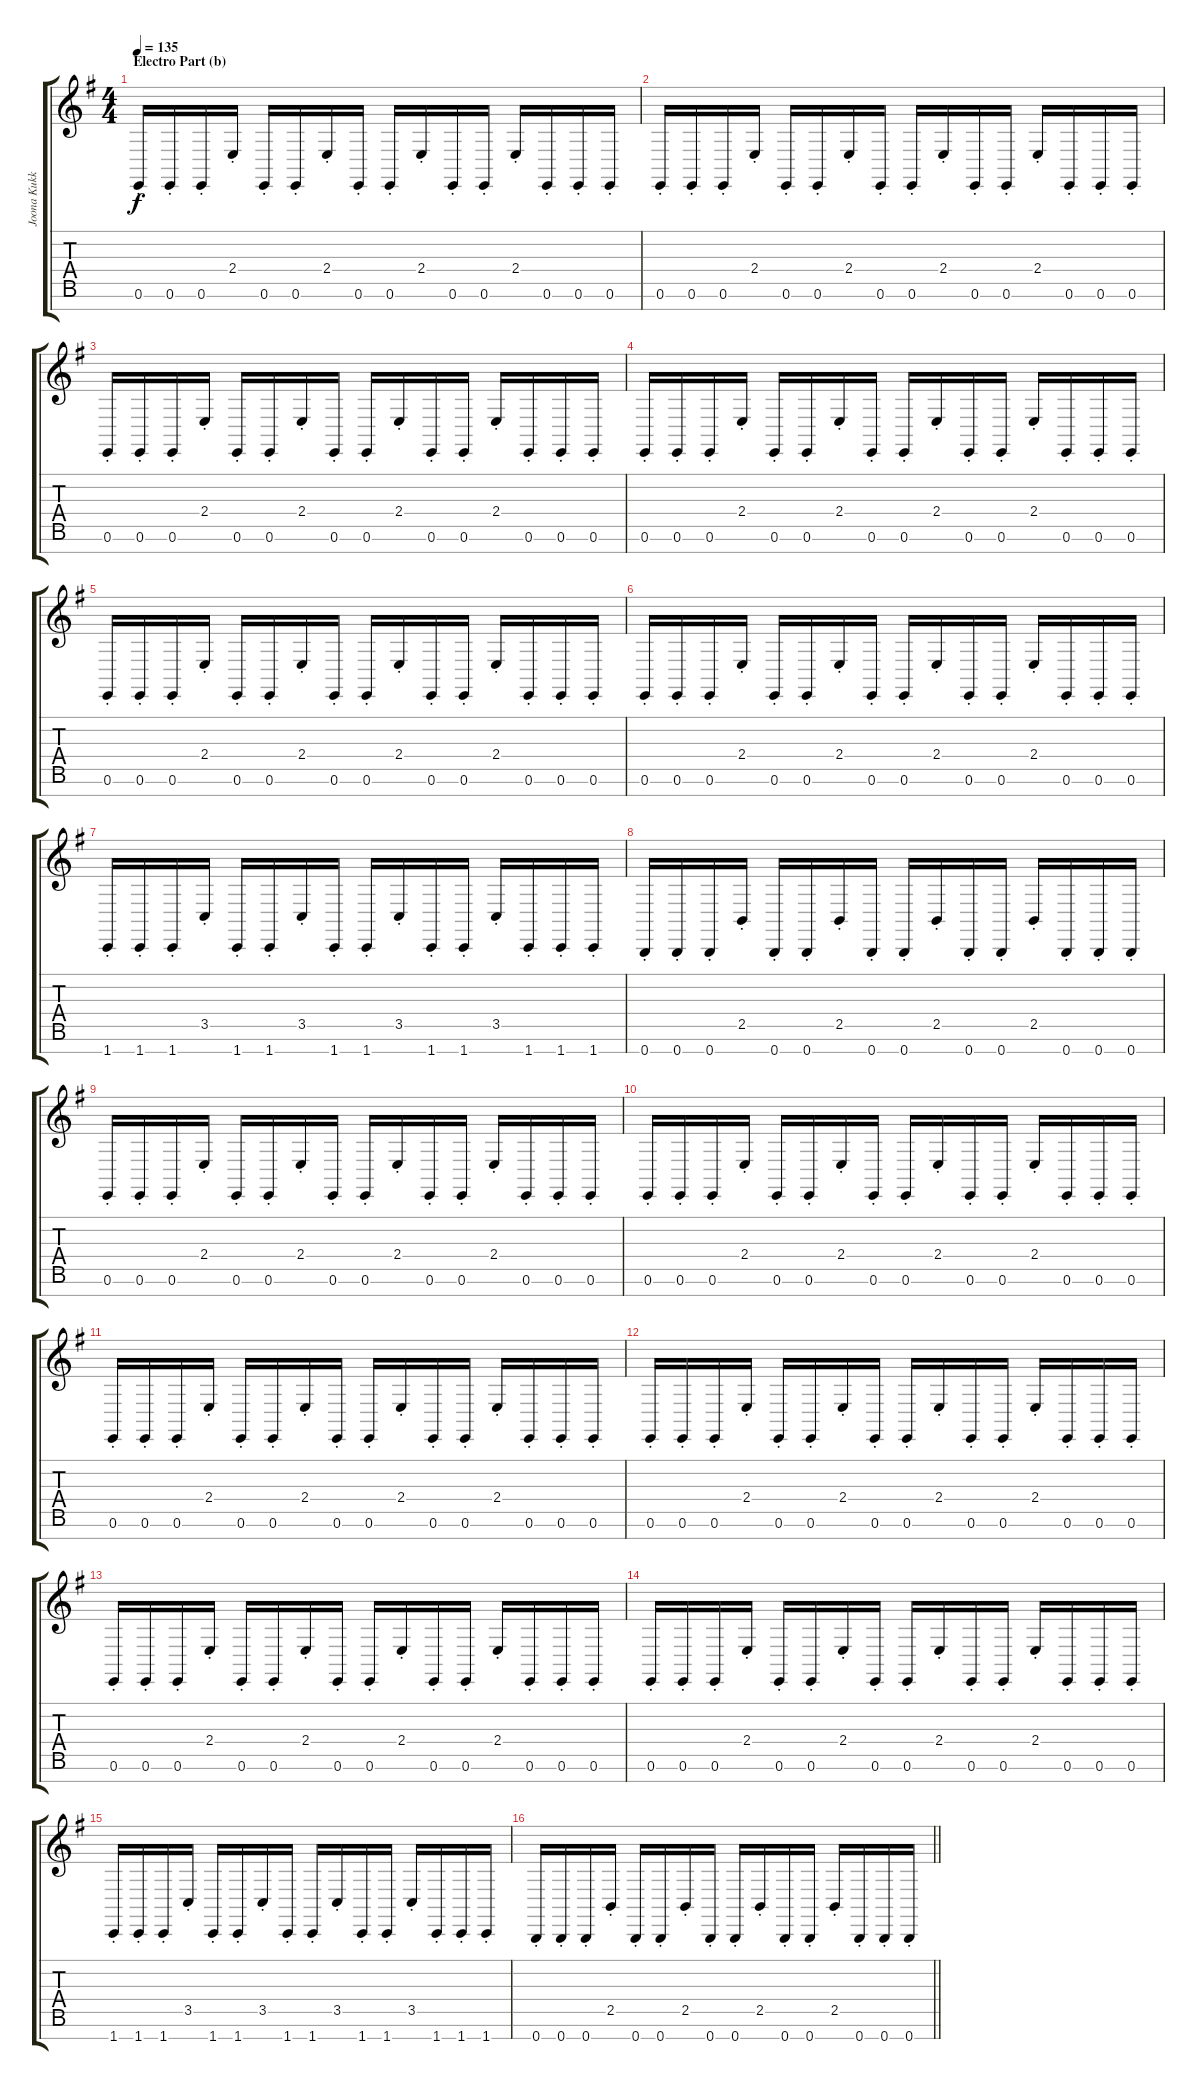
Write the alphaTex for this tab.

\track ("Joona Kukkola (keyboard)" "Joona Kukk") {instrument lead2sawtooth}
\staff {score tabs}
\tuning (E4 B3 G3 D3 A2 E2 B1) {hide}
\ts (4 4)
\section ("" "Electro Part (b)")
\tempo 135
\clef g2
\ks eminor
0.6{st}.16{dy f} 0.6{st}.16 0.6{st}.16 2.4{st}.16 0.6{st}.16 0.6{st}.16 2.4{st}.16 0.6{st}.16 0.6{st}.16 2.4{st}.16 0.6{st}.16 0.6{st}.16 2.4{st}.16 0.6{st}.16 0.6{st}.16 0.6{st}.16 |
0.6{st}.16 0.6{st}.16 0.6{st}.16 2.4{st}.16 0.6{st}.16 0.6{st}.16 2.4{st}.16 0.6{st}.16 0.6{st}.16 2.4{st}.16 0.6{st}.16 0.6{st}.16 2.4{st}.16 0.6{st}.16 0.6{st}.16 0.6{st}.16 |
0.6{st}.16 0.6{st}.16 0.6{st}.16 2.4{st}.16 0.6{st}.16 0.6{st}.16 2.4{st}.16 0.6{st}.16 0.6{st}.16 2.4{st}.16 0.6{st}.16 0.6{st}.16 2.4{st}.16 0.6{st}.16 0.6{st}.16 0.6{st}.16 |
0.6{st}.16 0.6{st}.16 0.6{st}.16 2.4{st}.16 0.6{st}.16 0.6{st}.16 2.4{st}.16 0.6{st}.16 0.6{st}.16 2.4{st}.16 0.6{st}.16 0.6{st}.16 2.4{st}.16 0.6{st}.16 0.6{st}.16 0.6{st}.16 |
0.6{st}.16 0.6{st}.16 0.6{st}.16 2.4{st}.16 0.6{st}.16 0.6{st}.16 2.4{st}.16 0.6{st}.16 0.6{st}.16 2.4{st}.16 0.6{st}.16 0.6{st}.16 2.4{st}.16 0.6{st}.16 0.6{st}.16 0.6{st}.16 |
0.6{st}.16 0.6{st}.16 0.6{st}.16 2.4{st}.16 0.6{st}.16 0.6{st}.16 2.4{st}.16 0.6{st}.16 0.6{st}.16 2.4{st}.16 0.6{st}.16 0.6{st}.16 2.4{st}.16 0.6{st}.16 0.6{st}.16 0.6{st}.16 |
1.7{st}.16 1.7{st}.16 1.7{st}.16 3.5{st}.16 1.7{st}.16 1.7{st}.16 3.5{st}.16 1.7{st}.16 1.7{st}.16 3.5{st}.16 1.7{st}.16 1.7{st}.16 3.5{st}.16 1.7{st}.16 1.7{st}.16 1.7{st}.16 |
0.7{st}.16 0.7{st}.16 0.7{st}.16 2.5{st}.16 0.7{st}.16 0.7{st}.16 2.5{st}.16 0.7{st}.16 0.7{st}.16 2.5{st}.16 0.7{st}.16 0.7{st}.16 2.5{st}.16 0.7{st}.16 0.7{st}.16 0.7{st}.16 |
0.6{st}.16 0.6{st}.16 0.6{st}.16 2.4{st}.16 0.6{st}.16 0.6{st}.16 2.4{st}.16 0.6{st}.16 0.6{st}.16 2.4{st}.16 0.6{st}.16 0.6{st}.16 2.4{st}.16 0.6{st}.16 0.6{st}.16 0.6{st}.16 |
0.6{st}.16 0.6{st}.16 0.6{st}.16 2.4{st}.16 0.6{st}.16 0.6{st}.16 2.4{st}.16 0.6{st}.16 0.6{st}.16 2.4{st}.16 0.6{st}.16 0.6{st}.16 2.4{st}.16 0.6{st}.16 0.6{st}.16 0.6{st}.16 |
0.6{st}.16 0.6{st}.16 0.6{st}.16 2.4{st}.16 0.6{st}.16 0.6{st}.16 2.4{st}.16 0.6{st}.16 0.6{st}.16 2.4{st}.16 0.6{st}.16 0.6{st}.16 2.4{st}.16 0.6{st}.16 0.6{st}.16 0.6{st}.16 |
0.6{st}.16 0.6{st}.16 0.6{st}.16 2.4{st}.16 0.6{st}.16 0.6{st}.16 2.4{st}.16 0.6{st}.16 0.6{st}.16 2.4{st}.16 0.6{st}.16 0.6{st}.16 2.4{st}.16 0.6{st}.16 0.6{st}.16 0.6{st}.16 |
0.6{st}.16 0.6{st}.16 0.6{st}.16 2.4{st}.16 0.6{st}.16 0.6{st}.16 2.4{st}.16 0.6{st}.16 0.6{st}.16 2.4{st}.16 0.6{st}.16 0.6{st}.16 2.4{st}.16 0.6{st}.16 0.6{st}.16 0.6{st}.16 |
0.6{st}.16 0.6{st}.16 0.6{st}.16 2.4{st}.16 0.6{st}.16 0.6{st}.16 2.4{st}.16 0.6{st}.16 0.6{st}.16 2.4{st}.16 0.6{st}.16 0.6{st}.16 2.4{st}.16 0.6{st}.16 0.6{st}.16 0.6{st}.16 |
1.7{st}.16 1.7{st}.16 1.7{st}.16 3.5{st}.16 1.7{st}.16 1.7{st}.16 3.5{st}.16 1.7{st}.16 1.7{st}.16 3.5{st}.16 1.7{st}.16 1.7{st}.16 3.5{st}.16 1.7{st}.16 1.7{st}.16 1.7{st}.16 |
\barLineRight lightlight
0.7{st}.16 0.7{st}.16 0.7{st}.16 2.5{st}.16 0.7{st}.16 0.7{st}.16 2.5{st}.16 0.7{st}.16 0.7{st}.16 2.5{st}.16 0.7{st}.16 0.7{st}.16 2.5{st}.16 0.7{st}.16 0.7{st}.16 0.7{st}.16
